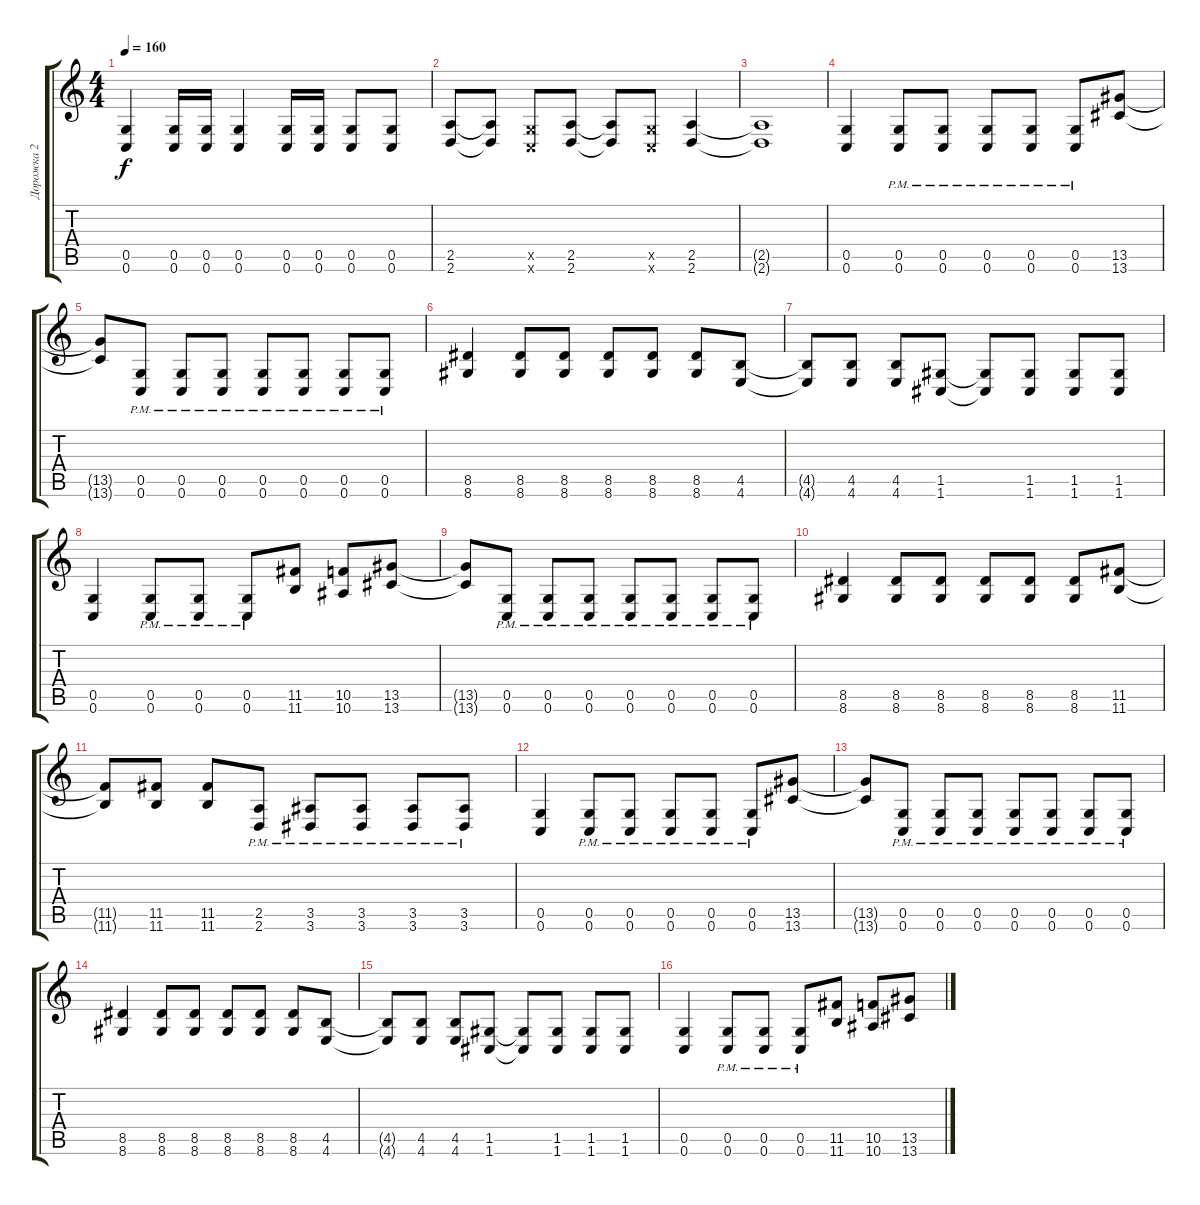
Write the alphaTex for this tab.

\track ("Дорожка 2" "Дорожка 2") {instrument distortionguitar}
\staff {score tabs}
\tuning (D4 A3 F3 C3 G2 C2) {hide}
\ts (4 4)
\tempo 160
\clef g2
\ks c
(0.5 0.6).4{dy f} (0.5 0.6).16 (0.5 0.6).16 (0.5 0.6).4 (0.5 0.6).16 (0.5 0.6).16 (0.5 0.6).8 (0.5 0.6).8 |
(2.5 2.6).8 (2.5{t} 2.6{t}).8 (0.5{x} 0.6{x}).8 (2.5 2.6).8 (2.5{t} 2.6{t}).8 (0.5{x} 0.6{x}).8 (2.5 2.6).4 |
(2.5{t} 2.6{t}).1 |
(0.5 0.6).4 (0.5{pm} 0.6{pm}).8 (0.5{pm} 0.6{pm}).8 (0.5{pm} 0.6{pm}).8 (0.5{pm} 0.6{pm}).8 (0.5{pm} 0.6{pm}).8 (13.5 13.6).8 |
(13.5{t} 13.6{t}).8 (0.5{pm} 0.6{pm}).8 (0.5{pm} 0.6{pm}).8 (0.5{pm} 0.6{pm}).8 (0.5{pm} 0.6{pm}).8 (0.5{pm} 0.6{pm}).8 (0.5{pm} 0.6{pm}).8 (0.5{pm} 0.6{pm}).8 |
(8.5 8.6).4 (8.5 8.6).8 (8.5 8.6).8 (8.5 8.6).8 (8.5 8.6).8 (8.5 8.6).8 (4.5 4.6).8 |
(4.5{t} 4.6{t}).8 (4.5 4.6).8 (4.5 4.6).8 (1.5 1.6).8 (1.5{t} 1.6{t}).8 (1.5 1.6).8 (1.5 1.6).8 (1.5 1.6).8 |
(0.5 0.6).4 (0.5{pm} 0.6{pm}).8 (0.5{pm} 0.6{pm}).8 (0.5{pm} 0.6{pm}).8 (11.5 11.6).8 (10.5 10.6).8 (13.5 13.6).8 |
(13.5{t} 13.6{t}).8 (0.5{pm} 0.6{pm}).8 (0.5{pm} 0.6{pm}).8 (0.5{pm} 0.6{pm}).8 (0.5{pm} 0.6{pm}).8 (0.5{pm} 0.6{pm}).8 (0.5{pm} 0.6{pm}).8 (0.5{pm} 0.6{pm}).8 |
(8.5 8.6).4 (8.5 8.6).8 (8.5 8.6).8 (8.5 8.6).8 (8.5 8.6).8 (8.5 8.6).8 (11.5 11.6).8 |
(11.5{t} 11.6{t}).8 (11.5 11.6).8 (11.5 11.6).8 (2.5{pm} 2.6{pm}).8 (3.5{pm} 3.6{pm}).8 (3.5{pm} 3.6{pm}).8 (3.5{pm} 3.6{pm}).8 (3.5{pm} 3.6{pm}).8 |
(0.5 0.6).4 (0.5{pm} 0.6{pm}).8 (0.5{pm} 0.6{pm}).8 (0.5{pm} 0.6{pm}).8 (0.5{pm} 0.6{pm}).8 (0.5{pm} 0.6{pm}).8 (13.5 13.6).8 |
(13.5{t} 13.6{t}).8 (0.5{pm} 0.6{pm}).8 (0.5{pm} 0.6{pm}).8 (0.5{pm} 0.6{pm}).8 (0.5{pm} 0.6{pm}).8 (0.5{pm} 0.6{pm}).8 (0.5{pm} 0.6{pm}).8 (0.5{pm} 0.6{pm}).8 |
(8.5 8.6).4 (8.5 8.6).8 (8.5 8.6).8 (8.5 8.6).8 (8.5 8.6).8 (8.5 8.6).8 (4.5 4.6).8 |
(4.5{t} 4.6{t}).8 (4.5 4.6).8 (4.5 4.6).8 (1.5 1.6).8 (1.5{t} 1.6{t}).8 (1.5 1.6).8 (1.5 1.6).8 (1.5 1.6).8 |
(0.5 0.6).4 (0.5{pm} 0.6{pm}).8 (0.5{pm} 0.6{pm}).8 (0.5{pm} 0.6{pm}).8 (11.5 11.6).8 (10.5 10.6).8 (13.5 13.6).8
